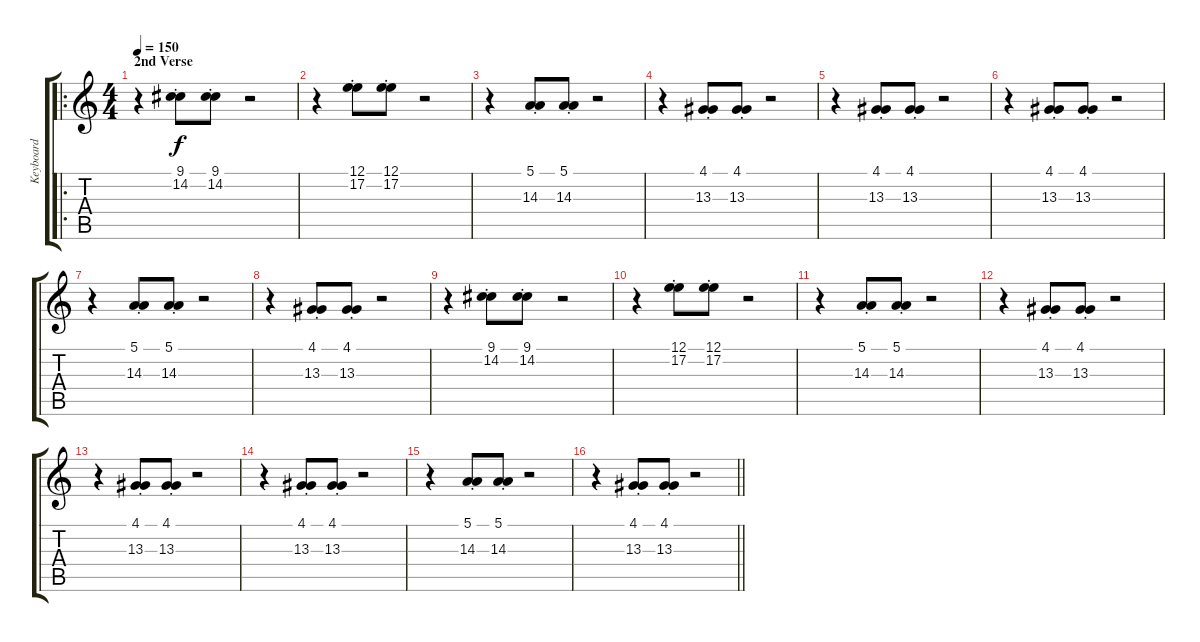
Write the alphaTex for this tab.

\track ("Keyboard" "Keyboard") {instrument lead8bassandlead}
\staff {score tabs}
\tuning (E4 B3 G3 D3 A2 E2) {hide}
\ro
\ts (4 4)
\section ("" "2nd Verse")
\tempo 150
\clef g2
\ks c
r.4{dy f} (9.1{st} 14.2{st}).8 (9.1{st} 14.2{st}).8 r.2 |
r.4 (12.1{st} 17.2{st}).8 (12.1{st} 17.2{st}).8 r.2 |
r.4 (5.1{st} 14.3{st}).8 (5.1{st} 14.3{st}).8 r.2 |
r.4 (4.1{st} 13.3{st}).8 (4.1{st} 13.3{st}).8 r.2 |
r.4 (4.1{st} 13.3{st}).8 (4.1{st} 13.3{st}).8 r.2 |
r.4 (4.1{st} 13.3{st}).8 (4.1{st} 13.3{st}).8 r.2 |
r.4 (5.1{st} 14.3{st}).8 (5.1{st} 14.3{st}).8 r.2 |
r.4 (4.1{st} 13.3{st}).8 (4.1{st} 13.3{st}).8 r.2 |
r.4 (9.1{st} 14.2{st}).8 (9.1{st} 14.2{st}).8 r.2 |
r.4 (12.1{st} 17.2{st}).8 (12.1{st} 17.2{st}).8 r.2 |
r.4 (5.1{st} 14.3{st}).8 (5.1{st} 14.3{st}).8 r.2 |
r.4 (4.1{st} 13.3{st}).8 (4.1{st} 13.3{st}).8 r.2 |
r.4 (4.1{st} 13.3{st}).8 (4.1{st} 13.3{st}).8 r.2 |
r.4 (4.1{st} 13.3{st}).8 (4.1{st} 13.3{st}).8 r.2 |
r.4 (5.1{st} 14.3{st}).8 (5.1{st} 14.3{st}).8 r.2 |
\barLineRight lightlight
r.4 (4.1{st} 13.3{st}).8 (4.1{st} 13.3{st}).8 r.2
